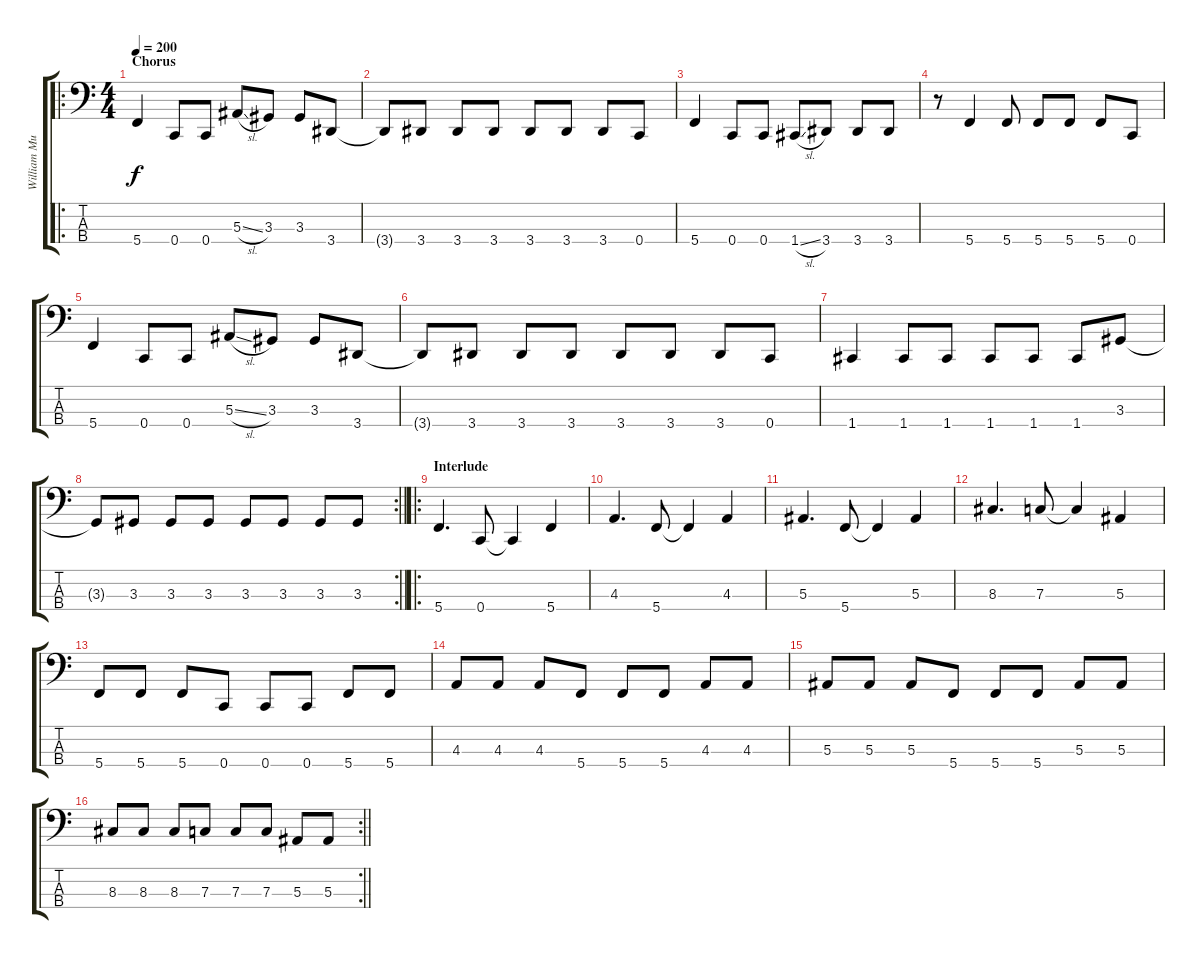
\track ("William Murderface (Bass)" "William Mu") {instrument electricbasspick}
\staff {score tabs}
\tuning (Eb2 Bb1 F1 C1) {hide}
\ro
\ts (4 4)
\section ("" "Chorus")
\tempo 200
\clef f4
\ks c
5.4.4{dy f} 0.4.8 0.4.8 5.3{sl}.8 3.3.8 3.3.8 3.4.8 |
3.4{t}.8 3.4.8 3.4.8 3.4.8 3.4.8 3.4.8 3.4.8 0.4.8 |
5.4.4 0.4.8 0.4.8 1.4{sl}.8 3.4.8 3.4.8 3.4.8 |
r.8 5.4.4 5.4.8 5.4.8 5.4.8 5.4.8 0.4.8 |
5.4.4 0.4.8 0.4.8 5.3{sl}.8 3.3.8 3.3.8 3.4.8 |
3.4{t}.8 3.4.8 3.4.8 3.4.8 3.4.8 3.4.8 3.4.8 0.4.8 |
1.4.4 1.4.8 1.4.8 1.4.8 1.4.8 1.4.8 3.3.8 |
\rc 2
\barLineRight lightlight
3.3{t}.8 3.3.8 3.3.8 3.3.8 3.3.8 3.3.8 3.3.8 3.3.8 |
\ro
\section ("" "Interlude")
5.4.4{d} 0.4.8 0.4{t}.4 5.4.4 |
4.3.4{d} 5.4.8 5.4{t}.4 4.3.4 |
5.3.4{d} 5.4.8 5.4{t}.4 5.3.4 |
8.3.4{d} 7.3.8 7.3{t}.4 5.3.4 |
5.4.8 5.4.8 5.4.8 0.4.8 0.4.8 0.4.8 5.4.8 5.4.8 |
4.3.8 4.3.8 4.3.8 5.4.8 5.4.8 5.4.8 4.3.8 4.3.8 |
5.3.8 5.3.8 5.3.8 5.4.8 5.4.8 5.4.8 5.3.8 5.3.8 |
\rc 2
\barLineRight lightlight
8.3.8 8.3.8 8.3.8 7.3.8 7.3.8 7.3.8 5.3.8 5.3.8
